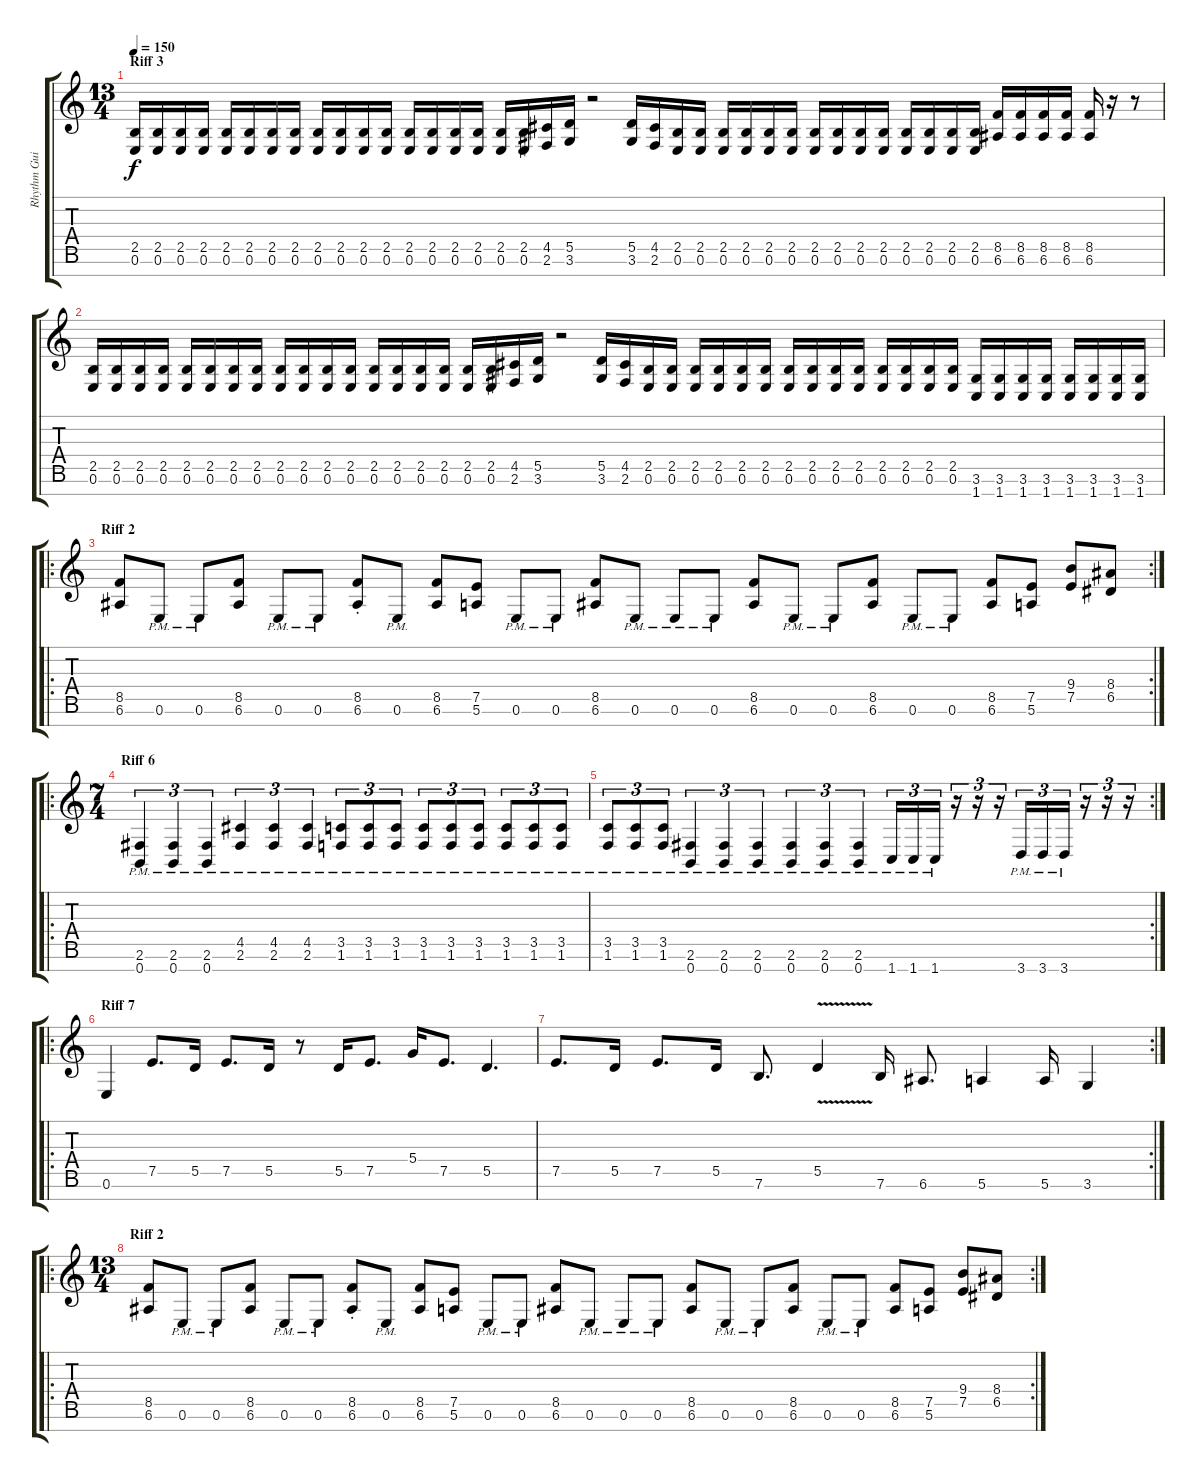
\track ("Rhythm Guitar L" "Rhythm Gui") {instrument distortionguitar}
\staff {score tabs}
\tuning (E4 B3 G3 D3 A2 E2 B1) {hide}
\ts (13 4)
\section ("" "Riff 3")
\tempo 150
\clef g2
\ks c
(2.5 0.6).16{dy f} (2.5 0.6).16 (2.5 0.6).16 (2.5 0.6).16 (2.5 0.6).16 (2.5 0.6).16 (2.5 0.6).16 (2.5 0.6).16 (2.5 0.6).16 (2.5 0.6).16 (2.5 0.6).16 (2.5 0.6).16 (2.5 0.6).16 (2.5 0.6).16 (2.5 0.6).16 (2.5 0.6).16 (2.5 0.6).16 (2.5 0.6).16 (4.5 2.6).16 (5.5 3.6).16 r.2 (5.5 3.6).16 (4.5 2.6).16 (2.5 0.6).16 (2.5 0.6).16 (2.5 0.6).16 (2.5 0.6).16 (2.5 0.6).16 (2.5 0.6).16 (2.5 0.6).16 (2.5 0.6).16 (2.5 0.6).16 (2.5 0.6).16 (2.5 0.6).16 (2.5 0.6).16 (2.5 0.6).16 (2.5 0.6).16 (8.5 6.6).16 (8.5 6.6).16 (8.5 6.6).16 (8.5 6.6).16 (8.5 6.6).16 r.16 r.8 |
(2.5 0.6).16 (2.5 0.6).16 (2.5 0.6).16 (2.5 0.6).16 (2.5 0.6).16 (2.5 0.6).16 (2.5 0.6).16 (2.5 0.6).16 (2.5 0.6).16 (2.5 0.6).16 (2.5 0.6).16 (2.5 0.6).16 (2.5 0.6).16 (2.5 0.6).16 (2.5 0.6).16 (2.5 0.6).16 (2.5 0.6).16 (2.5 0.6).16 (4.5 2.6).16 (5.5 3.6).16 r.2 (5.5 3.6).16 (4.5 2.6).16 (2.5 0.6).16 (2.5 0.6).16 (2.5 0.6).16 (2.5 0.6).16 (2.5 0.6).16 (2.5 0.6).16 (2.5 0.6).16 (2.5 0.6).16 (2.5 0.6).16 (2.5 0.6).16 (2.5 0.6).16 (2.5 0.6).16 (2.5 0.6).16 (2.5 0.6).16 (3.6 1.7).16 (3.6 1.7).16 (3.6 1.7).16 (3.6 1.7).16 (3.6 1.7).16 (3.6 1.7).16 (3.6 1.7).16 (3.6 1.7).16 |
\ro
\rc 2
\section ("" "Riff 2")
(8.5 6.6).8 0.6{pm}.8 0.6{pm}.8 (8.5 6.6).8 0.6{pm}.8 0.6{pm}.8 (8.5{st} 6.6{st}).8 0.6{pm}.8 (8.5 6.6).8 (7.5 5.6).8 0.6{pm}.8 0.6{pm}.8 (8.5 6.6).8 0.6{pm}.8 0.6{pm}.8 0.6{pm}.8 (8.5 6.6).8 0.6{pm}.8 0.6{pm}.8 (8.5 6.6).8 0.6{pm}.8 0.6{pm}.8 (8.5 6.6).8 (7.5 5.6).8 (9.4 7.5).8 (8.4 6.5).8 |
\ro
\ts (7 4)
\section ("" "Riff 6")
(2.6{pm} 0.7{pm}).4{tu (3 2)} (2.6{pm} 0.7{pm}).4{tu (3 2)} (2.6{pm} 0.7{pm}).4{tu (3 2)} (4.5{pm} 2.6{pm}).4{tu (3 2)} (4.5{pm} 2.6{pm}).4{tu (3 2)} (4.5{pm} 2.6{pm}).4{tu (3 2)} (3.5{pm} 1.6{pm}).8{tu (3 2)} (3.5{pm} 1.6{pm}).8{tu (3 2)} (3.5{pm} 1.6{pm}).8{tu (3 2)} (3.5{pm} 1.6{pm}).8{tu (3 2)} (3.5{pm} 1.6{pm}).8{tu (3 2)} (3.5{pm} 1.6{pm}).8{tu (3 2)} (3.5{pm} 1.6{pm}).8{tu (3 2)} (3.5{pm} 1.6{pm}).8{tu (3 2)} (3.5{pm} 1.6{pm}).8{tu (3 2)} |
\rc 2
(3.5{pm} 1.6{pm}).8{tu (3 2)} (3.5{pm} 1.6{pm}).8{tu (3 2)} (3.5{pm} 1.6{pm}).8{tu (3 2)} (2.6{pm} 0.7{pm}).4{tu (3 2)} (2.6{pm} 0.7{pm}).4{tu (3 2)} (2.6{pm} 0.7{pm}).4{tu (3 2)} (2.6{pm} 0.7{pm}).4{tu (3 2)} (2.6{pm} 0.7{pm}).4{tu (3 2)} (2.6{pm} 0.7{pm}).4{tu (3 2)} 1.7{pm}.16{tu (3 2)} 1.7{pm}.16{tu (3 2)} 1.7{pm}.16{tu (3 2)} r.16{tu (3 2)} r.16{tu (3 2)} r.16{tu (3 2)} 3.7{pm}.16{tu (3 2)} 3.7{pm}.16{tu (3 2)} 3.7{pm}.16{tu (3 2)} r.16{tu (3 2)} r.16{tu (3 2)} r.16{tu (3 2)} |
\ro
\section ("" "Riff 7")
0.6.4 7.5.8{d} 5.5.16 7.5.8{d} 5.5.16 r.8 5.5.16 7.5.8{d} 5.4.16 7.5.8{d} 5.5.4{d} |
\rc 2
7.5.8{d} 5.5.16 7.5.8{d} 5.5.16 7.6.8{d} 5.5{v}.4 7.6.16 6.6.8{d} 5.6.4 5.6.16 3.6.4 |
\ro
\rc 2
\ts (13 4)
\section ("" "Riff 2")
(8.5 6.6).8 0.6{pm}.8 0.6{pm}.8 (8.5 6.6).8 0.6{pm}.8 0.6{pm}.8 (8.5{st} 6.6{st}).8 0.6{pm}.8 (8.5 6.6).8 (7.5 5.6).8 0.6{pm}.8 0.6{pm}.8 (8.5 6.6).8 0.6{pm}.8 0.6{pm}.8 0.6{pm}.8 (8.5 6.6).8 0.6{pm}.8 0.6{pm}.8 (8.5 6.6).8 0.6{pm}.8 0.6{pm}.8 (8.5 6.6).8 (7.5 5.6).8 (9.4 7.5).8 (8.4 6.5).8
